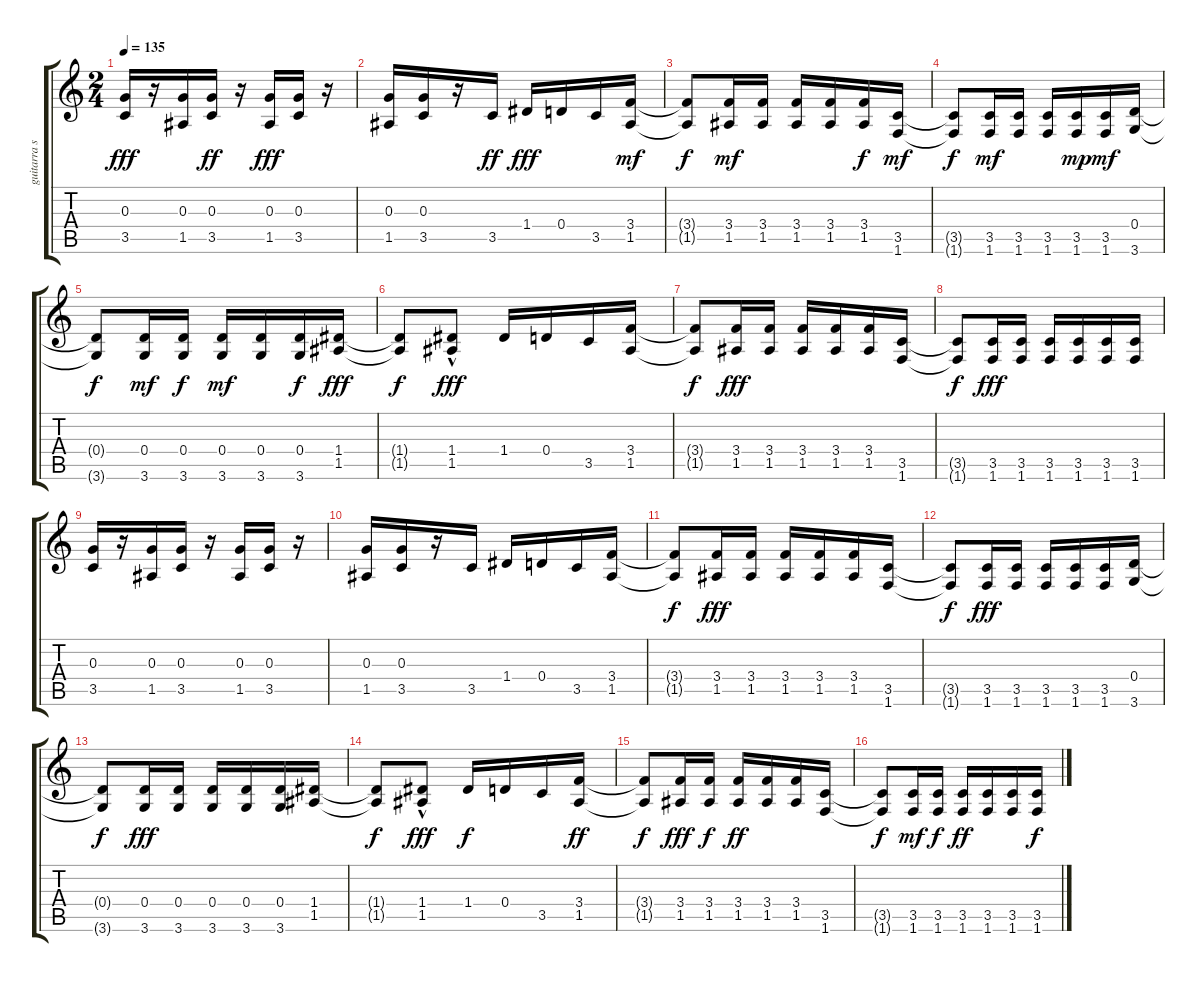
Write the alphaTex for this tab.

\track ("guitarra saturada" "guitarra s") {instrument overdrivenguitar}
\staff {score tabs}
\tuning (E4 B3 G3 D3 A2 E2) {hide}
\ts (2 4)
\tempo 135
\clef g2
\ks c
(0.3 3.5).16{dy fff} r.16 (0.3 1.5).16 (0.3 3.5).16{dy ff} r.16 (0.3 1.5).16{dy fff} (0.3 3.5).16 r.16 |
(0.3 1.5).16 (0.3 3.5).16 r.16 3.5.16{dy ff} 1.4.16{dy fff} 0.4.16 3.5.16 (3.4 1.5).16{dy mf} |
(3.4{t} 1.5{t}).8{dy f} (3.4 1.5).16{dy mf} (3.4 1.5).16 (3.4 1.5).16 (3.4 1.5).16 (3.4 1.5).16{dy f} (3.5 1.6).16{dy mf} |
(3.5{t} 1.6{t}).8{dy f} (3.5 1.6).16{dy mf} (3.5 1.6).16 (3.5 1.6).16 (3.5 1.6).16{dy mp} (3.5 1.6).16{dy mf} (0.4 3.6).16 |
(0.4{t} 3.6{t}).8{dy f} (0.4 3.6).16{dy mf} (0.4 3.6).16{dy f} (0.4 3.6).16{dy mf} (0.4 3.6).16 (0.4 3.6).16{dy f} (1.4 1.5).16{dy fff} |
(1.4{t} 1.5{t}).8{dy f} (1.4 1.5{hac}).8{dy fff} 1.4.16 0.4.16 3.5.16 (3.4 1.5).16 |
(3.4{t} 1.5{t}).8{dy f} (3.4 1.5).16{dy fff} (3.4 1.5).16 (3.4 1.5).16 (3.4 1.5).16 (3.4 1.5).16 (3.5 1.6).16 |
(3.5{t} 1.6{t}).8{dy f} (3.5 1.6).16{dy fff} (3.5 1.6).16 (3.5 1.6).16 (3.5 1.6).16 (3.5 1.6).16 (3.5 1.6).16 |
(0.3 3.5).16 r.16 (0.3 1.5).16 (0.3 3.5).16 r.16 (0.3 1.5).16 (0.3 3.5).16 r.16 |
(0.3 1.5).16 (0.3 3.5).16 r.16 3.5.16 1.4.16 0.4.16 3.5.16 (3.4 1.5).16 |
(3.4{t} 1.5{t}).8{dy f} (3.4 1.5).16{dy fff} (3.4 1.5).16 (3.4 1.5).16 (3.4 1.5).16 (3.4 1.5).16 (3.5 1.6).16 |
(3.5{t} 1.6{t}).8{dy f} (3.5 1.6).16{dy fff} (3.5 1.6).16 (3.5 1.6).16 (3.5 1.6).16 (3.5 1.6).16 (0.4 3.6).16 |
(0.4{t} 3.6{t}).8{dy f} (0.4 3.6).16{dy fff} (0.4 3.6).16 (0.4 3.6).16 (0.4 3.6).16 (0.4 3.6).16 (1.4 1.5).16 |
(1.4{t} 1.5{t}).8{dy f} (1.4 1.5{hac}).8{dy fff} 1.4.16{dy f} 0.4.16 3.5.16 (3.4 1.5).16{dy ff} |
(3.4{t} 1.5{t}).8{dy f} (3.4 1.5).16{dy fff} (3.4 1.5).16{dy f} (3.4 1.5).16{dy ff} (3.4 1.5).16 (3.4 1.5).16 (3.5 1.6).16 |
(3.5{t} 1.6{t}).8{dy f} (3.5 1.6).16{dy mf} (3.5 1.6).16{dy f} (3.5 1.6).16{dy ff} (3.5 1.6).16 (3.5 1.6).16 (3.5 1.6).16{dy f}
